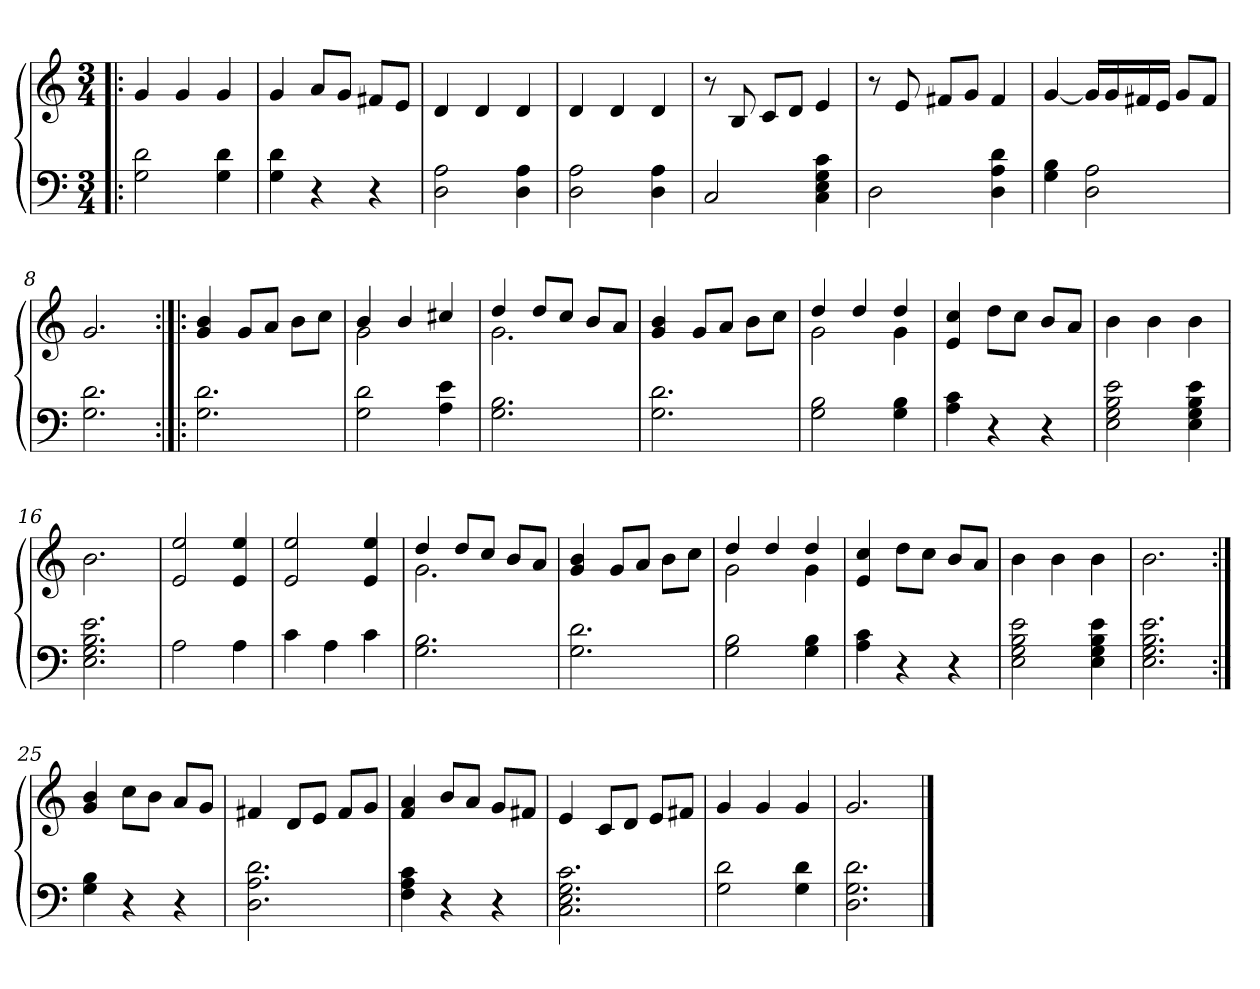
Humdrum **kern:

**kern	**kern
*part1	*part1
*staff2	*staff1
*clefF4	*clefG2
*k[]	*k[]
*M3/4	*M3/4
=1!|:	=1!|:
2G\ 2d\	4g/
.	4g/
4G\ 4d\	4g/
=2	=2
4G\ 4d\	4g/
4r	8a/L
.	8g/J
4r	8f#X/L
.	8e/J
=3	=3
2D\ 2A\	4d/
.	4d/
4D\ 4A\	4d/
=4	=4
2D\ 2A\	4d/
.	4d/
4D\ 4A\	4d/
=5	=5
2C/	8r
.	8B/
.	8c/L
.	8d/J
4C\ 4E\ 4G\ 4c\	4e/
=6	=6
2D\	8r
.	8e/
.	8f#X/L
.	8g/J
4D\ 4A\ 4d\	4f#/
!!LO:LB:g=z
=7	=7
4G\ 4B\	[4g/
2D\ 2A\	16g/LL]
.	16g/
.	16f#X/
.	16e/JJ
.	8g/L
.	8f#/J
=8	=8
2.G\ 2.d\	2.g/
=9:|!|:	=9:|!|:
2.G\ 2.d\	4g/ 4b/
.	8g/L
.	8a/J
.	8b\L
.	8cc\J
=10	=10
*	*^
2G\ 2d\	4b/	2g\
.	4b/	.
4A\ 4e\	4cc#X/	4ryy
=11	=11	=11
2.G\ 2.B\	4dd/	2.g\
.	8dd/L	.
.	8cc/J	.
.	8b/L	.
.	8a/J	.
*	*v	*v
=12	=12
2.G\ 2.d\	4g/ 4b/
.	8g/L
.	8a/J
.	8b\L
.	8cc\J
!!LO:LB:g=z
=13	=13
*	*^
2G\ 2B\	4dd/	2g\
.	4dd/	.
4G\ 4B\	4dd/	4g\
*	*v	*v
=14	=14
4A\ 4c\	4e/ 4cc/
4r	8dd\L
.	8cc\J
4r	8b/L
.	8a/J
=15	=15
2E\ 2G\ 2B\ 2e\	4b\
.	4b\
4E\ 4G\ 4B\ 4e\	4b\
=16	=16
2.E\ 2.G\ 2.B\ 2.e\	2.b\
=17	=17
2A\	2e/ 2ee/
4A\	4e/ 4ee/
=18	=18
4c\	2e/ 2ee/
4A\	.
4c\	4e/ 4ee/
=19	=19
*	*^
2.G\ 2.B\	4dd/	2.g\
.	8dd/L	.
.	8cc/J	.
.	8b/L	.
.	8a/J	.
*	*v	*v
!!LO:LB:g=z
=20	=20
2.G\ 2.d\	4g/ 4b/
.	8g/L
.	8a/J
.	8b\L
.	8cc\J
=21	=21
*	*^
2G\ 2B\	4dd/	2g\
.	4dd/	.
4G\ 4B\	4dd/	4g\
*	*v	*v
=22	=22
4A\ 4c\	4e/ 4cc/
4r	8dd\L
.	8cc\J
4r	8b/L
.	8a/J
=23	=23
2E\ 2G\ 2B\ 2e\	4b\
.	4b\
4E\ 4G\ 4B\ 4e\	4b\
=24	=24
2.E\ 2.G\ 2.B\ 2.e\	2.b\
=25:|!	=25:|!
4G\ 4B\	4g/ 4b/
4r	8cc\L
.	8b\J
4r	8a/L
.	8g/J
=26	=26
2.D\ 2.A\ 2.d\	4f#X/
.	8d/L
.	8e/J
.	8f#/L
.	8g/J
!!LO:LB:g=z
=27	=27
4F\ 4A\ 4c\	4f/ 4a/
4r	8b/L
.	8a/J
4r	8g/L
.	8f#X/J
=28	=28
2.C\ 2.E\ 2.G\ 2.c\	4e/
.	8c/L
.	8d/J
.	8e/L
.	8f#X/J
=29	=29
2G\ 2d\	4g/
.	4g/
4G\ 4d\	4g/
=30	=30
2.D\ 2.G\ 2.d\	2.g/
==	==
*-	*-
